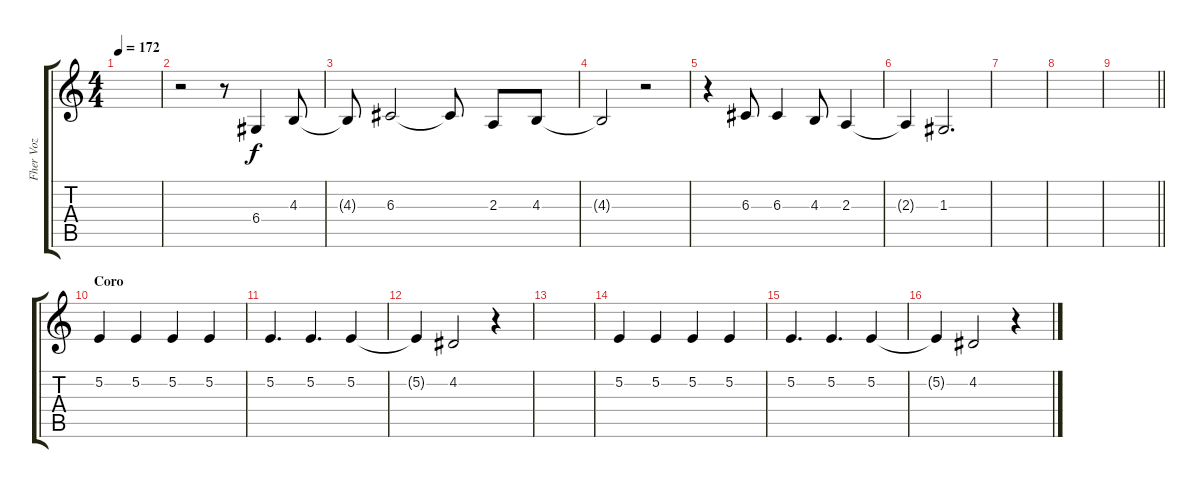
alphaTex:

\track ("Fher Voz" "Fher Voz") {instrument flute}
\staff {score tabs}
\tuning (E4 B3 G3 D3 A2 E2) {hide}
\ts (4 4)
\tempo 172
\clef g2
\ks c
|
r.2 r.8 6.4.4 4.3.8 |
4.3{t}.8 6.3.2 6.3{t}.8 2.3.8 4.3.8 |
4.3{t}.2 r.2 |
r.4 6.3.8 6.3.4 4.3.8 2.3.4 |
2.3{t}.4 1.3.2{d} |
|
|
\barLineRight lightlight
|
\section ("" "Coro")
5.2.4 5.2.4 5.2.4 5.2.4 |
5.2.4{d} 5.2.4{d} 5.2.4 |
5.2{t}.4 4.2.2 r.4 |
|
5.2.4 5.2.4 5.2.4 5.2.4 |
5.2.4{d} 5.2.4{d} 5.2.4 |
5.2{t}.4 4.2.2 r.4
